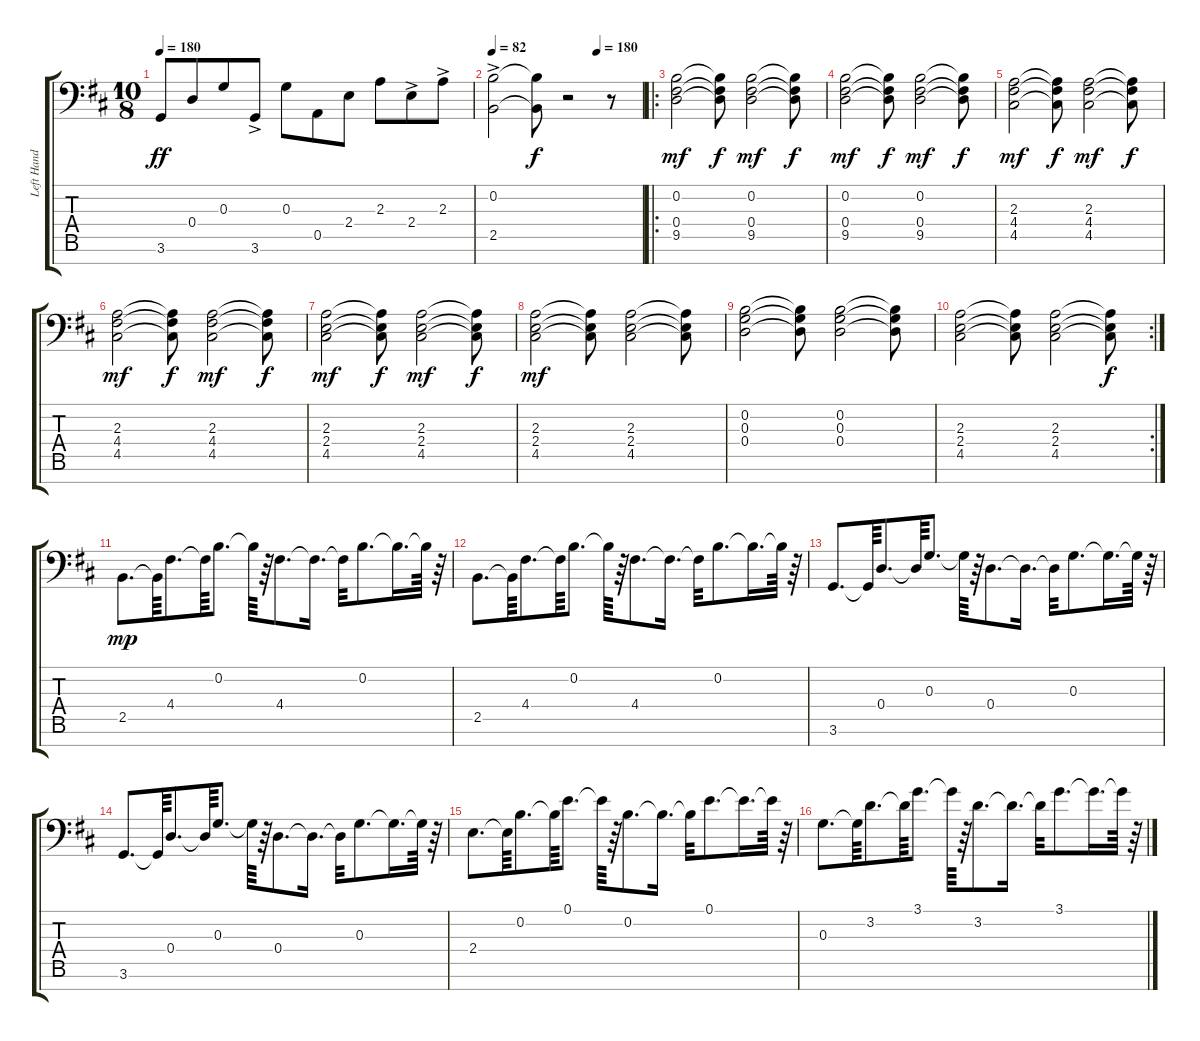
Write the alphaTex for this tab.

\track ("Left Hand" "Left Hand") {instrument acousticgrandpiano}
\staff {score tabs}
\tuning (E4 B3 G3 D3 A2 E2 C-1) {hide}
\ts (10 8)
\tempo 180
\clef f4
\ks d
3.6.8{dy ff} 0.4.8 0.3.8 3.6{ac}.8 0.3.8 0.5.8 2.4.8 2.3.8 2.4{ac}.8 2.3{ac}.8 |
\tempo 82
\tempo (180 0.7)
(0.2{ac} 2.5{ac}).2 (0.2{t} 2.5{t}).8{dy f} r.2 r.8 |
\ro
(0.2 0.4 9.5).2{dy mf} (0.2{t} 0.4{t} 9.5{t}).8{dy f} (0.2 0.4 9.5).2{dy mf} (0.2{t} 0.4{t} 9.5{t}).8{dy f} |
(0.2 0.4 9.5).2{dy mf} (0.2{t} 0.4{t} 9.5{t}).8{dy f} (0.2 0.4 9.5).2{dy mf} (0.2{t} 0.4{t} 9.5{t}).8{dy f} |
(2.3 4.4 4.5).2{dy mf} (2.3{t} 4.4{t} 4.5{t}).8{dy f} (2.3 4.4 4.5).2{dy mf} (2.3{t} 4.4{t} 4.5{t}).8{dy f} |
(2.3 4.4 4.5).2{dy mf} (2.3{t} 4.4{t} 4.5{t}).8{dy f} (2.3 4.4 4.5).2{dy mf} (2.3{t} 4.4{t} 4.5{t}).8{dy f} |
(2.3 2.4 4.5).2{dy mf} (2.3{t} 2.4{t} 4.5{t}).8{dy f} (2.3 2.4 4.5).2{dy mf} (2.3{t} 2.4{t} 4.5{t}).8{dy f} |
(2.3 2.4 4.5).2{dy mf} (2.3{t} 2.4{t} 4.5{t}).8 (2.3 2.4 4.5).2 (2.3{t} 2.4{t} 4.5{t}).8 |
(0.2 0.3 0.4).2 (0.2{t} 0.3{t} 0.4{t}).8 (0.2 0.3 0.4).2 (0.2{t} 0.3{t} 0.4{t}).8 |
\rc 2
(2.3 2.4 4.5).2 (2.3{t} 2.4{t} 4.5{t}).8 (2.3 2.4 4.5).2 (2.3{t} 2.4{t} 4.5{t}).8{dy f} |
2.5.8{d dy mp} 2.5{t}.64 4.4.8{d} 4.4{t}.64 0.2.8{d} 0.2{t}.64 r.64 4.4.8{d} 4.4{t}.16{d} 4.4{t}.32 0.2.8{d} 0.2{t}.16{d} 0.2{t}.64 r.64 |
2.5.8{d} 2.5{t}.64 4.4.8{d} 4.4{t}.64 0.2.8{d} 0.2{t}.64 r.64 4.4.8{d} 4.4{t}.16{d} 4.4{t}.32 0.2.8{d} 0.2{t}.16{d} 0.2{t}.64 r.64 |
3.6.8{d} 3.6{t}.64 0.4.8{d} 0.4{t}.64 0.3.8{d} 0.3{t}.64 r.64 0.4.8{d} 0.4{t}.16{d} 0.4{t}.32 0.3.8{d} 0.3{t}.16{d} 0.3{t}.64 r.64 |
3.6.8{d} 3.6{t}.64 0.4.8{d} 0.4{t}.64 0.3.8{d} 0.3{t}.64 r.64 0.4.8{d} 0.4{t}.16{d} 0.4{t}.32 0.3.8{d} 0.3{t}.16{d} 0.3{t}.64 r.64 |
2.4.8{d} 2.4{t}.64 0.2.8{d} 0.2{t}.64 0.1.8{d} 0.1{t}.64 r.64 0.2.8{d} 0.2{t}.16{d} 0.2{t}.32 0.1.8{d} 0.1{t}.16{d} 0.1{t}.64 r.64 |
0.3.8{d} 0.3{t}.64 3.2.8{d} 3.2{t}.64 3.1.8{d} 3.1{t}.64 r.64 3.2.8{d} 3.2{t}.16{d} 3.2{t}.32 3.1.8{d} 3.1{t}.16{d} 3.1{t}.64 r.64
